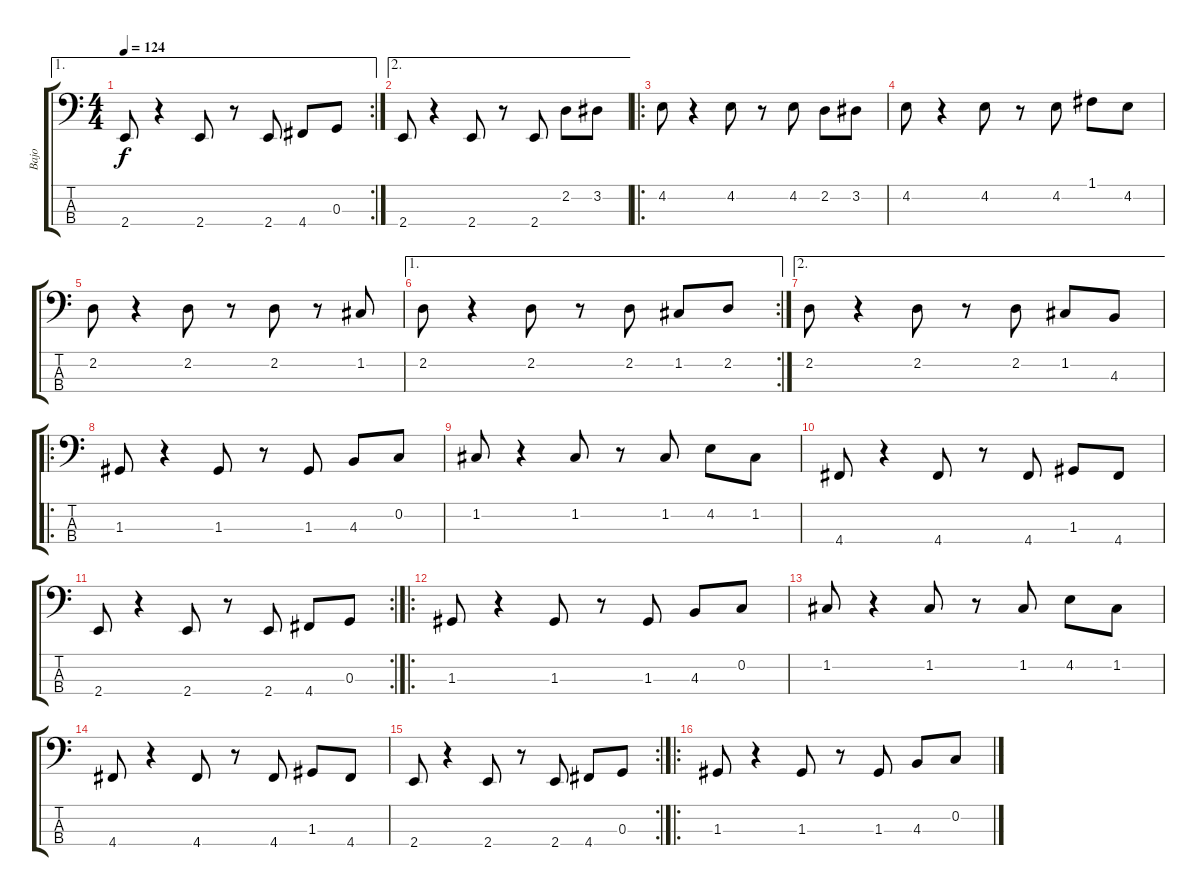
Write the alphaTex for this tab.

\track ("Bajo" "Bajo") {instrument electricbassfinger}
\staff {score tabs}
\tuning (F2 C2 G1 D1) {hide}
\ae 1
\rc 2
\ts (4 4)
\tempo 124
\clef f4
\ks c
2.4.8{dy f} r.4 2.4.8 r.8 2.4.8 4.4.8 0.3.8 |
\ae 2
2.4.8 r.4 2.4.8 r.8 2.4.8 2.2.8 3.2.8 |
\ro
4.2.8 r.4 4.2.8 r.8 4.2.8 2.2.8 3.2.8 |
4.2.8 r.4 4.2.8 r.8 4.2.8 1.1.8 4.2.8 |
2.2.8 r.4 2.2.8 r.8 2.2.8 r.8 1.2.8 |
\ae 1
\rc 2
2.2.8 r.4 2.2.8 r.8 2.2.8 1.2.8 2.2.8 |
\ae 2
2.2.8 r.4 2.2.8 r.8 2.2.8 1.2.8 4.3.8 |
\ro
1.3.8 r.4 1.3.8 r.8 1.3.8 4.3.8 0.2.8 |
1.2.8 r.4 1.2.8 r.8 1.2.8 4.2.8 1.2.8 |
4.4.8 r.4 4.4.8 r.8 4.4.8 1.3.8 4.4.8 |
\rc 2
2.4.8 r.4 2.4.8 r.8 2.4.8 4.4.8 0.3.8 |
\ro
1.3.8 r.4 1.3.8 r.8 1.3.8 4.3.8 0.2.8 |
1.2.8 r.4 1.2.8 r.8 1.2.8 4.2.8 1.2.8 |
4.4.8 r.4 4.4.8 r.8 4.4.8 1.3.8 4.4.8 |
\rc 2
2.4.8 r.4 2.4.8 r.8 2.4.8 4.4.8 0.3.8 |
\ro
1.3.8 r.4 1.3.8 r.8 1.3.8 4.3.8 0.2.8
